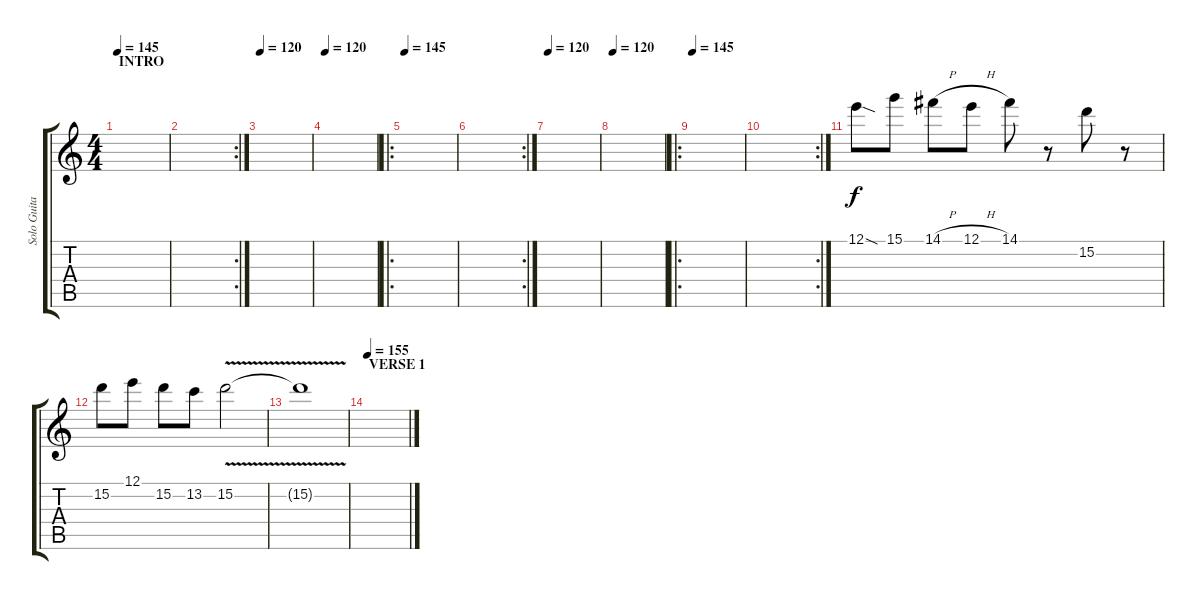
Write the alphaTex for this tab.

\track ("Solo Guitar" "Solo Guita") {instrument distortionguitar}
\staff {score tabs}
\tuning (E4 B3 G3 D3 A2 E2) {hide}
\ts (4 4)
\section ("" "INTRO")
\tempo 145
\clef g2
\ks c
|
\rc 2
|
\tempo 120
|
\tempo 120
|
\ro
\tempo 145
|
\rc 2
|
\tempo 120
|
\tempo 120
|
\ro
\tempo 145
|
\rc 2
|
12.1{sod}.8{volume 11} 15.1.8 14.1{h}.8 12.1{h}.8 14.1.8 r.8 15.2.8 r.8 |
15.2.8 12.1.8 15.2.8 13.2.8 15.2{v}.2 |
15.2{t}.1 |
\section ("" "VERSE 1")
\tempo 155
